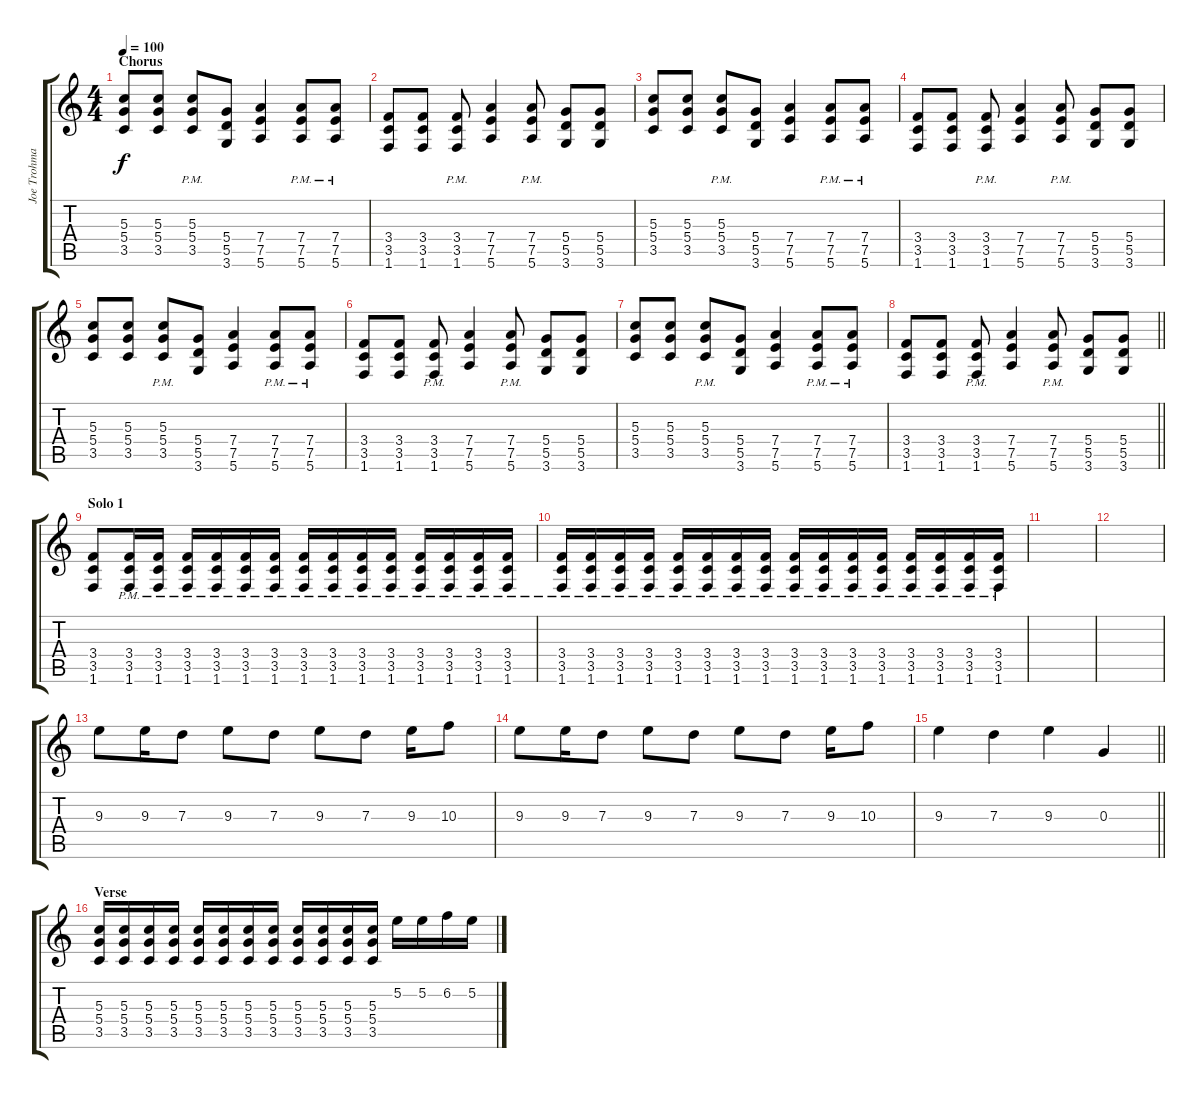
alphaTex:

\track ("Joe Trohman" "Joe Trohma") {instrument distortionguitar}
\staff {score tabs}
\tuning (E4 B3 G3 D3 A2 E2) {hide}
\ts (4 4)
\section ("" "Chorus")
\tempo 100
\clef g2
\ks c
(5.3 5.4 3.5).8{dy f} (5.3 5.4 3.5).8 (5.3{pm} 5.4{pm} 3.5{pm}).8 (5.4 5.5 3.6).8 (7.4 7.5 5.6).4 (7.4{pm} 7.5{pm} 5.6{pm}).8 (7.4{pm} 7.5{pm} 5.6{pm}).8 |
(3.4 3.5 1.6).8 (3.4 3.5 1.6).8 (3.4{pm} 3.5{pm} 1.6{pm}).8 (7.4 7.5 5.6).4 (7.4{pm} 7.5{pm} 5.6{pm}).8 (5.4 5.5 3.6).8 (5.4 5.5 3.6).8 |
(5.3 5.4 3.5).8 (5.3 5.4 3.5).8 (5.3{pm} 5.4{pm} 3.5{pm}).8 (5.4 5.5 3.6).8 (7.4 7.5 5.6).4 (7.4{pm} 7.5{pm} 5.6{pm}).8 (7.4{pm} 7.5{pm} 5.6{pm}).8 |
(3.4 3.5 1.6).8 (3.4 3.5 1.6).8 (3.4{pm} 3.5{pm} 1.6{pm}).8 (7.4 7.5 5.6).4 (7.4{pm} 7.5{pm} 5.6{pm}).8 (5.4 5.5 3.6).8 (5.4 5.5 3.6).8 |
(5.3 5.4 3.5).8 (5.3 5.4 3.5).8 (5.3{pm} 5.4{pm} 3.5{pm}).8 (5.4 5.5 3.6).8 (7.4 7.5 5.6).4 (7.4{pm} 7.5{pm} 5.6{pm}).8 (7.4{pm} 7.5{pm} 5.6{pm}).8 |
(3.4 3.5 1.6).8 (3.4 3.5 1.6).8 (3.4{pm} 3.5{pm} 1.6{pm}).8 (7.4 7.5 5.6).4 (7.4{pm} 7.5{pm} 5.6{pm}).8 (5.4 5.5 3.6).8 (5.4 5.5 3.6).8 |
(5.3 5.4 3.5).8 (5.3 5.4 3.5).8 (5.3{pm} 5.4{pm} 3.5{pm}).8 (5.4 5.5 3.6).8 (7.4 7.5 5.6).4 (7.4{pm} 7.5{pm} 5.6{pm}).8 (7.4{pm} 7.5{pm} 5.6{pm}).8 |
\barLineRight lightlight
(3.4 3.5 1.6).8 (3.4 3.5 1.6).8 (3.4{pm} 3.5{pm} 1.6{pm}).8 (7.4 7.5 5.6).4 (7.4{pm} 7.5{pm} 5.6{pm}).8 (5.4 5.5 3.6).8 (5.4 5.5 3.6).8 |
\section ("" "Solo 1")
(3.4 3.5 1.6).8 (3.4{pm} 3.5{pm} 1.6{pm}).16 (3.4{pm} 3.5{pm} 1.6{pm}).16 (3.4{pm} 3.5{pm} 1.6{pm}).16 (3.4{pm} 3.5{pm} 1.6{pm}).16 (3.4{pm} 3.5{pm} 1.6{pm}).16 (3.4{pm} 3.5{pm} 1.6{pm}).16 (3.4{pm} 3.5{pm} 1.6{pm}).16 (3.4{pm} 3.5{pm} 1.6{pm}).16 (3.4{pm} 3.5{pm} 1.6{pm}).16 (3.4{pm} 3.5{pm} 1.6{pm}).16 (3.4{pm} 3.5{pm} 1.6{pm}).16 (3.4{pm} 3.5{pm} 1.6{pm}).16 (3.4{pm} 3.5{pm} 1.6{pm}).16 (3.4{pm} 3.5{pm} 1.6{pm}).16 |
(3.4{pm} 3.5{pm} 1.6{pm}).16 (3.4{pm} 3.5{pm} 1.6{pm}).16 (3.4{pm} 3.5{pm} 1.6{pm}).16 (3.4{pm} 3.5{pm} 1.6{pm}).16 (3.4{pm} 3.5{pm} 1.6{pm}).16 (3.4{pm} 3.5{pm} 1.6{pm}).16 (3.4{pm} 3.5{pm} 1.6{pm}).16 (3.4{pm} 3.5{pm} 1.6{pm}).16 (3.4{pm} 3.5{pm} 1.6{pm}).16 (3.4{pm} 3.5{pm} 1.6{pm}).16 (3.4{pm} 3.5{pm} 1.6{pm}).16 (3.4{pm} 3.5{pm} 1.6{pm}).16 (3.4{pm} 3.5{pm} 1.6{pm}).16 (3.4{pm} 3.5{pm} 1.6{pm}).16 (3.4{pm} 3.5{pm} 1.6{pm}).16 (3.4{pm} 3.5{pm} 1.6{pm}).16 |
|
|
9.3.8 9.3.16 7.3.8 9.3.8 7.3.8 9.3.8 7.3.8 9.3.16 10.3.8 |
9.3.8 9.3.16 7.3.8 9.3.8 7.3.8 9.3.8 7.3.8 9.3.16 10.3.8 |
\barLineRight lightlight
9.3.4 7.3.4 9.3.4 0.3.4 |
\section ("" "Verse")
(5.3 5.4 3.5).16 (5.3 5.4 3.5).16 (5.3 5.4 3.5).16 (5.3 5.4 3.5).16 (5.3 5.4 3.5).16 (5.3 5.4 3.5).16 (5.3 5.4 3.5).16 (5.3 5.4 3.5).16 (5.3 5.4 3.5).16 (5.3 5.4 3.5).16 (5.3 5.4 3.5).16 (5.3 5.4 3.5).16 5.2.16 5.2.16 6.2.16 5.2.16
